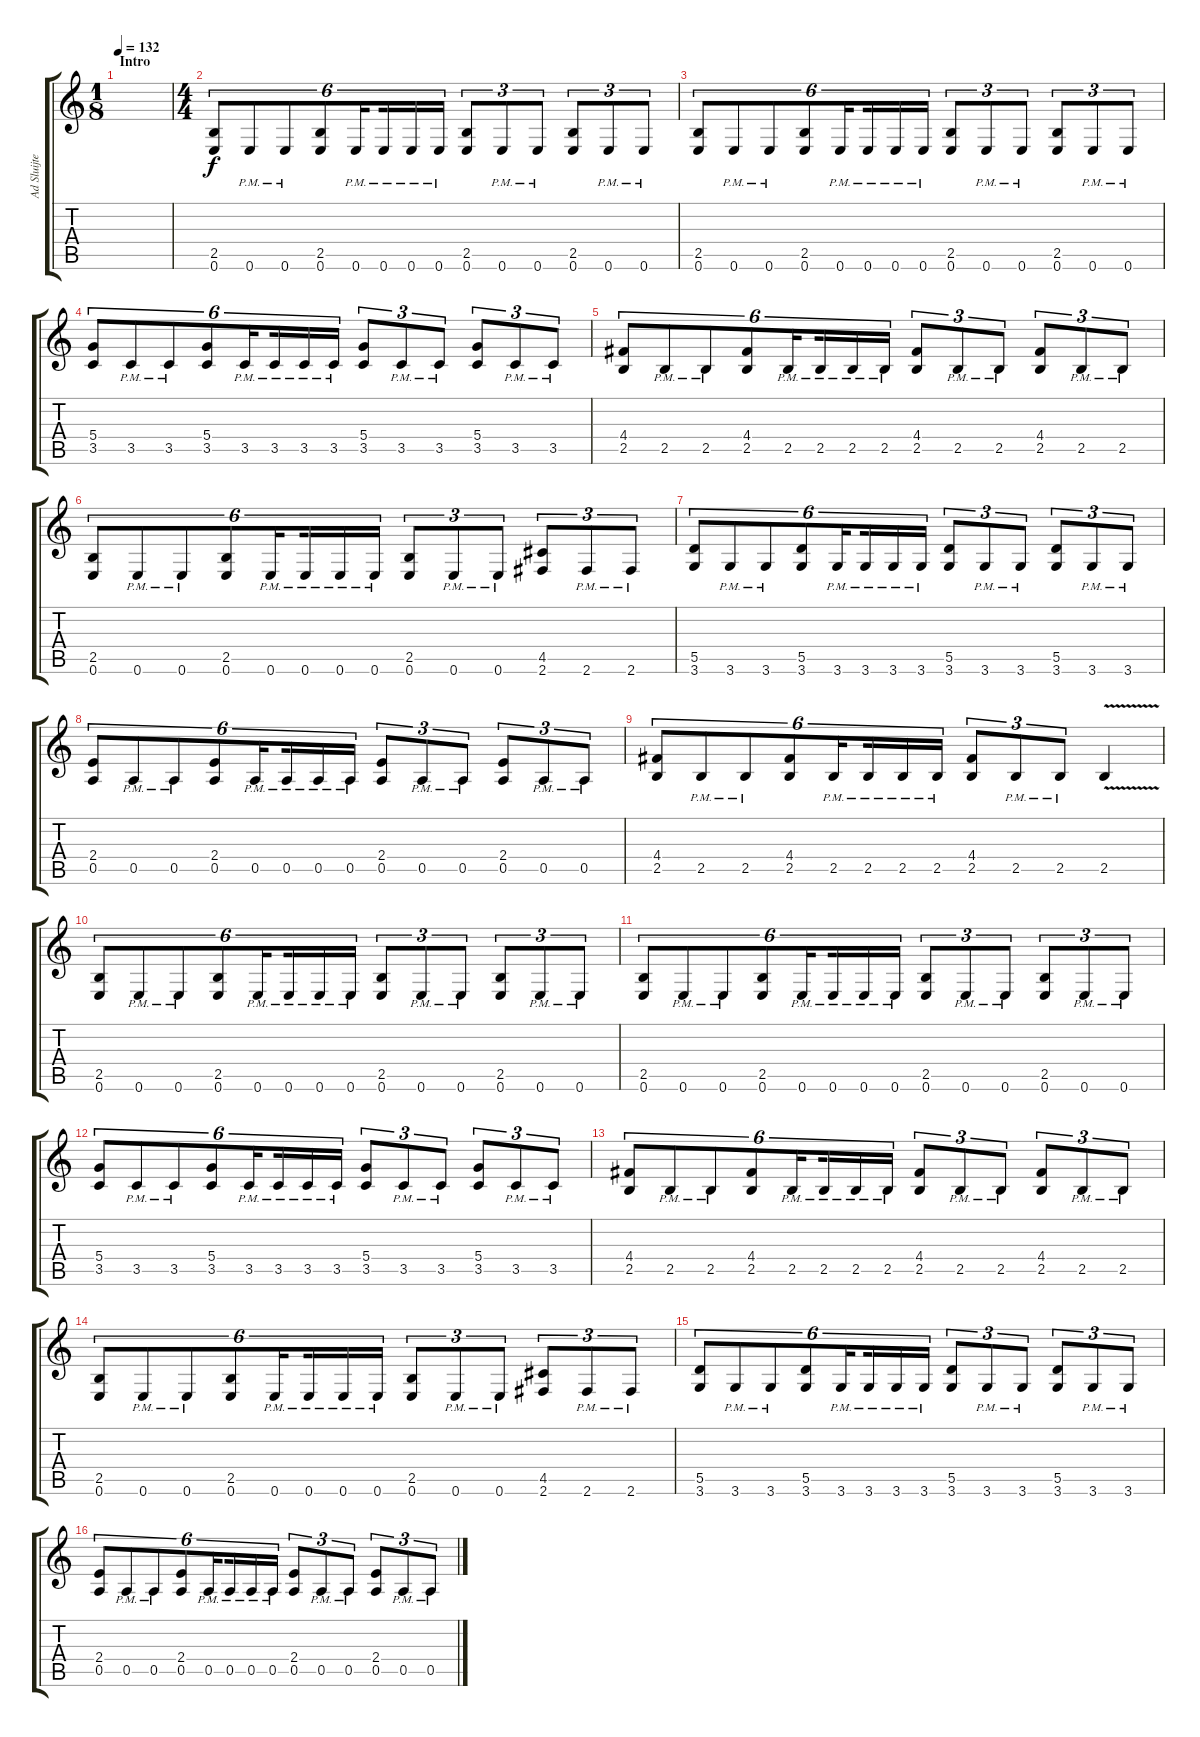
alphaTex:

\track ("Ad Sluijter" "Ad Sluijte") {instrument distortionguitar}
\staff {score tabs}
\tuning (E4 B3 G3 D3 A2 E2) {hide}
\ts (1 8)
\section ("" "Intro")
\tempo 132
\clef g2
\ks c
|
\ts (4 4)
(2.5 0.6).8{tu (6 4)} 0.6{pm}.8{tu (6 4)} 0.6{pm}.8{tu (6 4)} (2.5 0.6).8{tu (6 4)} 0.6{pm}.16{tu (6 4) beam splitsecondary} 0.6{pm}.16{tu (6 4)} 0.6{pm}.16{tu (6 4)} 0.6{pm}.16{tu (6 4)} (2.5 0.6).8{tu (3 2)} 0.6{pm}.8{tu (3 2)} 0.6{pm}.8{tu (3 2)} (2.5 0.6).8{tu (3 2)} 0.6{pm}.8{tu (3 2)} 0.6{pm}.8{tu (3 2)} |
(2.5 0.6).8{tu (6 4)} 0.6{pm}.8{tu (6 4)} 0.6{pm}.8{tu (6 4)} (2.5 0.6).8{tu (6 4)} 0.6{pm}.16{tu (6 4) beam splitsecondary} 0.6{pm}.16{tu (6 4)} 0.6{pm}.16{tu (6 4)} 0.6{pm}.16{tu (6 4)} (2.5 0.6).8{tu (3 2)} 0.6{pm}.8{tu (3 2)} 0.6{pm}.8{tu (3 2)} (2.5 0.6).8{tu (3 2)} 0.6{pm}.8{tu (3 2)} 0.6{pm}.8{tu (3 2)} |
(5.4 3.5).8{tu (6 4)} 3.5{pm}.8{tu (6 4)} 3.5{pm}.8{tu (6 4)} (5.4 3.5).8{tu (6 4)} 3.5{pm}.16{tu (6 4) beam splitsecondary} 3.5{pm}.16{tu (6 4)} 3.5{pm}.16{tu (6 4)} 3.5{pm}.16{tu (6 4)} (5.4 3.5).8{tu (3 2)} 3.5{pm}.8{tu (3 2)} 3.5{pm}.8{tu (3 2)} (5.4 3.5).8{tu (3 2)} 3.5{pm}.8{tu (3 2)} 3.5{pm}.8{tu (3 2)} |
(4.4 2.5).8{tu (6 4)} 2.5{pm}.8{tu (6 4)} 2.5{pm}.8{tu (6 4)} (4.4 2.5).8{tu (6 4)} 2.5{pm}.16{tu (6 4) beam splitsecondary} 2.5{pm}.16{tu (6 4)} 2.5{pm}.16{tu (6 4)} 2.5{pm}.16{tu (6 4)} (4.4 2.5).8{tu (3 2)} 2.5{pm}.8{tu (3 2)} 2.5{pm}.8{tu (3 2)} (4.4 2.5).8{tu (3 2)} 2.5{pm}.8{tu (3 2)} 2.5{pm}.8{tu (3 2)} |
(2.5 0.6).8{tu (6 4)} 0.6{pm}.8{tu (6 4)} 0.6{pm}.8{tu (6 4)} (2.5 0.6).8{tu (6 4)} 0.6{pm}.16{tu (6 4) beam splitsecondary} 0.6{pm}.16{tu (6 4)} 0.6{pm}.16{tu (6 4)} 0.6{pm}.16{tu (6 4)} (2.5 0.6).8{tu (3 2)} 0.6{pm}.8{tu (3 2)} 0.6{pm}.8{tu (3 2)} (4.5 2.6).8{tu (3 2)} 2.6{pm}.8{tu (3 2)} 2.6{pm}.8{tu (3 2)} |
(5.5 3.6).8{tu (6 4)} 3.6{pm}.8{tu (6 4)} 3.6{pm}.8{tu (6 4)} (5.5 3.6).8{tu (6 4)} 3.6{pm}.16{tu (6 4) beam splitsecondary} 3.6{pm}.16{tu (6 4)} 3.6{pm}.16{tu (6 4)} 3.6{pm}.16{tu (6 4)} (5.5 3.6).8{tu (3 2)} 3.6{pm}.8{tu (3 2)} 3.6{pm}.8{tu (3 2)} (5.5 3.6).8{tu (3 2)} 3.6{pm}.8{tu (3 2)} 3.6{pm}.8{tu (3 2)} |
(2.4 0.5).8{tu (6 4)} 0.5{pm}.8{tu (6 4)} 0.5{pm}.8{tu (6 4)} (2.4 0.5).8{tu (6 4)} 0.5{pm}.16{tu (6 4) beam splitsecondary} 0.5{pm}.16{tu (6 4)} 0.5{pm}.16{tu (6 4)} 0.5{pm}.16{tu (6 4)} (2.4 0.5).8{tu (3 2)} 0.5{pm}.8{tu (3 2)} 0.5{pm}.8{tu (3 2)} (2.4 0.5).8{tu (3 2)} 0.5{pm}.8{tu (3 2)} 0.5{pm}.8{tu (3 2)} |
(4.4 2.5).8{tu (6 4)} 2.5{pm}.8{tu (6 4)} 2.5{pm}.8{tu (6 4)} (4.4 2.5).8{tu (6 4)} 2.5{pm}.16{tu (6 4) beam splitsecondary} 2.5{pm}.16{tu (6 4)} 2.5{pm}.16{tu (6 4)} 2.5{pm}.16{tu (6 4)} (4.4 2.5).8{tu (3 2)} 2.5{pm}.8{tu (3 2)} 2.5{pm}.8{tu (3 2)} 2.5{v}.4 |
(2.5 0.6).8{tu (6 4)} 0.6{pm}.8{tu (6 4)} 0.6{pm}.8{tu (6 4)} (2.5 0.6).8{tu (6 4)} 0.6{pm}.16{tu (6 4) beam splitsecondary} 0.6{pm}.16{tu (6 4)} 0.6{pm}.16{tu (6 4)} 0.6{pm}.16{tu (6 4)} (2.5 0.6).8{tu (3 2)} 0.6{pm}.8{tu (3 2)} 0.6{pm}.8{tu (3 2)} (2.5 0.6).8{tu (3 2)} 0.6{pm}.8{tu (3 2)} 0.6{pm}.8{tu (3 2)} |
(2.5 0.6).8{tu (6 4)} 0.6{pm}.8{tu (6 4)} 0.6{pm}.8{tu (6 4)} (2.5 0.6).8{tu (6 4)} 0.6{pm}.16{tu (6 4) beam splitsecondary} 0.6{pm}.16{tu (6 4)} 0.6{pm}.16{tu (6 4)} 0.6{pm}.16{tu (6 4)} (2.5 0.6).8{tu (3 2)} 0.6{pm}.8{tu (3 2)} 0.6{pm}.8{tu (3 2)} (2.5 0.6).8{tu (3 2)} 0.6{pm}.8{tu (3 2)} 0.6{pm}.8{tu (3 2)} |
(5.4 3.5).8{tu (6 4)} 3.5{pm}.8{tu (6 4)} 3.5{pm}.8{tu (6 4)} (5.4 3.5).8{tu (6 4)} 3.5{pm}.16{tu (6 4) beam splitsecondary} 3.5{pm}.16{tu (6 4)} 3.5{pm}.16{tu (6 4)} 3.5{pm}.16{tu (6 4)} (5.4 3.5).8{tu (3 2)} 3.5{pm}.8{tu (3 2)} 3.5{pm}.8{tu (3 2)} (5.4 3.5).8{tu (3 2)} 3.5{pm}.8{tu (3 2)} 3.5{pm}.8{tu (3 2)} |
(4.4 2.5).8{tu (6 4)} 2.5{pm}.8{tu (6 4)} 2.5{pm}.8{tu (6 4)} (4.4 2.5).8{tu (6 4)} 2.5{pm}.16{tu (6 4) beam splitsecondary} 2.5{pm}.16{tu (6 4)} 2.5{pm}.16{tu (6 4)} 2.5{pm}.16{tu (6 4)} (4.4 2.5).8{tu (3 2)} 2.5{pm}.8{tu (3 2)} 2.5{pm}.8{tu (3 2)} (4.4 2.5).8{tu (3 2)} 2.5{pm}.8{tu (3 2)} 2.5{pm}.8{tu (3 2)} |
(2.5 0.6).8{tu (6 4)} 0.6{pm}.8{tu (6 4)} 0.6{pm}.8{tu (6 4)} (2.5 0.6).8{tu (6 4)} 0.6{pm}.16{tu (6 4) beam splitsecondary} 0.6{pm}.16{tu (6 4)} 0.6{pm}.16{tu (6 4)} 0.6{pm}.16{tu (6 4)} (2.5 0.6).8{tu (3 2)} 0.6{pm}.8{tu (3 2)} 0.6{pm}.8{tu (3 2)} (4.5 2.6).8{tu (3 2)} 2.6{pm}.8{tu (3 2)} 2.6{pm}.8{tu (3 2)} |
(5.5 3.6).8{tu (6 4)} 3.6{pm}.8{tu (6 4)} 3.6{pm}.8{tu (6 4)} (5.5 3.6).8{tu (6 4)} 3.6{pm}.16{tu (6 4) beam splitsecondary} 3.6{pm}.16{tu (6 4)} 3.6{pm}.16{tu (6 4)} 3.6{pm}.16{tu (6 4)} (5.5 3.6).8{tu (3 2)} 3.6{pm}.8{tu (3 2)} 3.6{pm}.8{tu (3 2)} (5.5 3.6).8{tu (3 2)} 3.6{pm}.8{tu (3 2)} 3.6{pm}.8{tu (3 2)} |
(2.4 0.5).8{tu (6 4)} 0.5{pm}.8{tu (6 4)} 0.5{pm}.8{tu (6 4)} (2.4 0.5).8{tu (6 4)} 0.5{pm}.16{tu (6 4) beam splitsecondary} 0.5{pm}.16{tu (6 4)} 0.5{pm}.16{tu (6 4)} 0.5{pm}.16{tu (6 4)} (2.4 0.5).8{tu (3 2)} 0.5{pm}.8{tu (3 2)} 0.5{pm}.8{tu (3 2)} (2.4 0.5).8{tu (3 2)} 0.5{pm}.8{tu (3 2)} 0.5{pm}.8{tu (3 2)}
